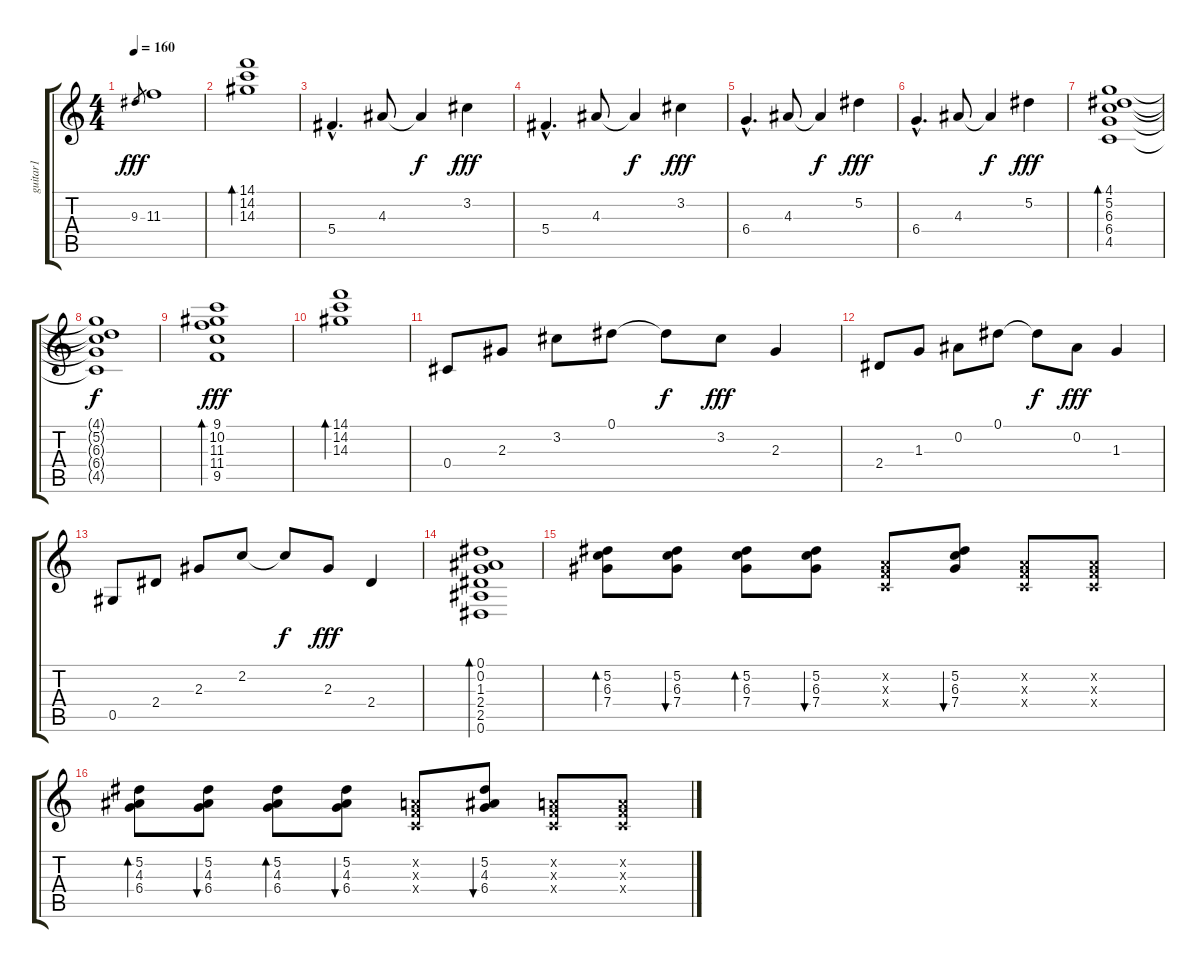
\track ("guitar1" "guitar1") {instrument electricguitarclean}
\staff {score tabs}
\tuning (Eb4 Bb3 Gb3 Db3 Ab2 Eb2) {hide}
\ts (4 4)
\tempo 160
\clef g2
\ks c
9.3.8{gr dy fff} 11.3.1 |
(14.1 14.2 14.3).1{bd 120} |
5.4{hac}.4{d} 4.3.8 4.3{t}.4{dy f} 3.2.4{dy fff} |
5.4{hac}.4{d} 4.3.8 4.3{t}.4{dy f} 3.2.4{dy fff} |
6.4{hac}.4{d} 4.3.8 4.3{t}.4{dy f} 5.2.4{dy fff} |
6.4{hac}.4{d} 4.3.8 4.3{t}.4{dy f} 5.2.4{dy fff} |
(4.1 5.2 6.3 6.4 4.5).1{bd 120} |
(4.1{t} 5.2{t} 6.3{t} 6.4{t} 4.5{t}).1{dy f} |
(9.1 10.2 11.3 11.4 9.5).1{bd 120 dy fff} |
(14.1 14.2 14.3).1{bd 120} |
0.4.8 2.3.8 3.2.8 0.1.8 0.1{t}.8{dy f} 3.2.8{dy fff} 2.3.4 |
2.4.8 1.3.8 0.2.8 0.1.8 0.1{t}.8{dy f} 0.2.8{dy fff} 1.3.4 |
0.5.8 2.4.8 2.3.8 2.2.8 2.2{t}.8{dy f} 2.3.8{dy fff} 2.4.4 |
(0.1 0.2 1.3 2.4 2.5 0.6).1{bd 120} |
(5.2 6.3 7.4).8{bd 30} (5.2 6.3 7.4).8{bu 30} (5.2 6.3 7.4).8{bd 30} (5.2 6.3 7.4).8{bu 30} (-1.2{x} -1.3{x} -1.4{x}).8 (5.2 6.3 7.4).8{bu 30} (-1.2{x} -1.3{x} -1.4{x}).8 (-1.2{x} -1.3{x} -1.4{x}).8 |
(5.2 4.3 6.4).8{bd 30} (5.2 4.3 6.4).8{bu 30} (5.2 4.3 6.4).8{bd 30} (5.2 4.3 6.4).8{bu 30} (-1.2{x} -1.3{x} -1.4{x}).8 (5.2 4.3 6.4).8{bu 30} (-1.2{x} -1.3{x} -1.4{x}).8 (-1.2{x} -1.3{x} -1.4{x}).8
